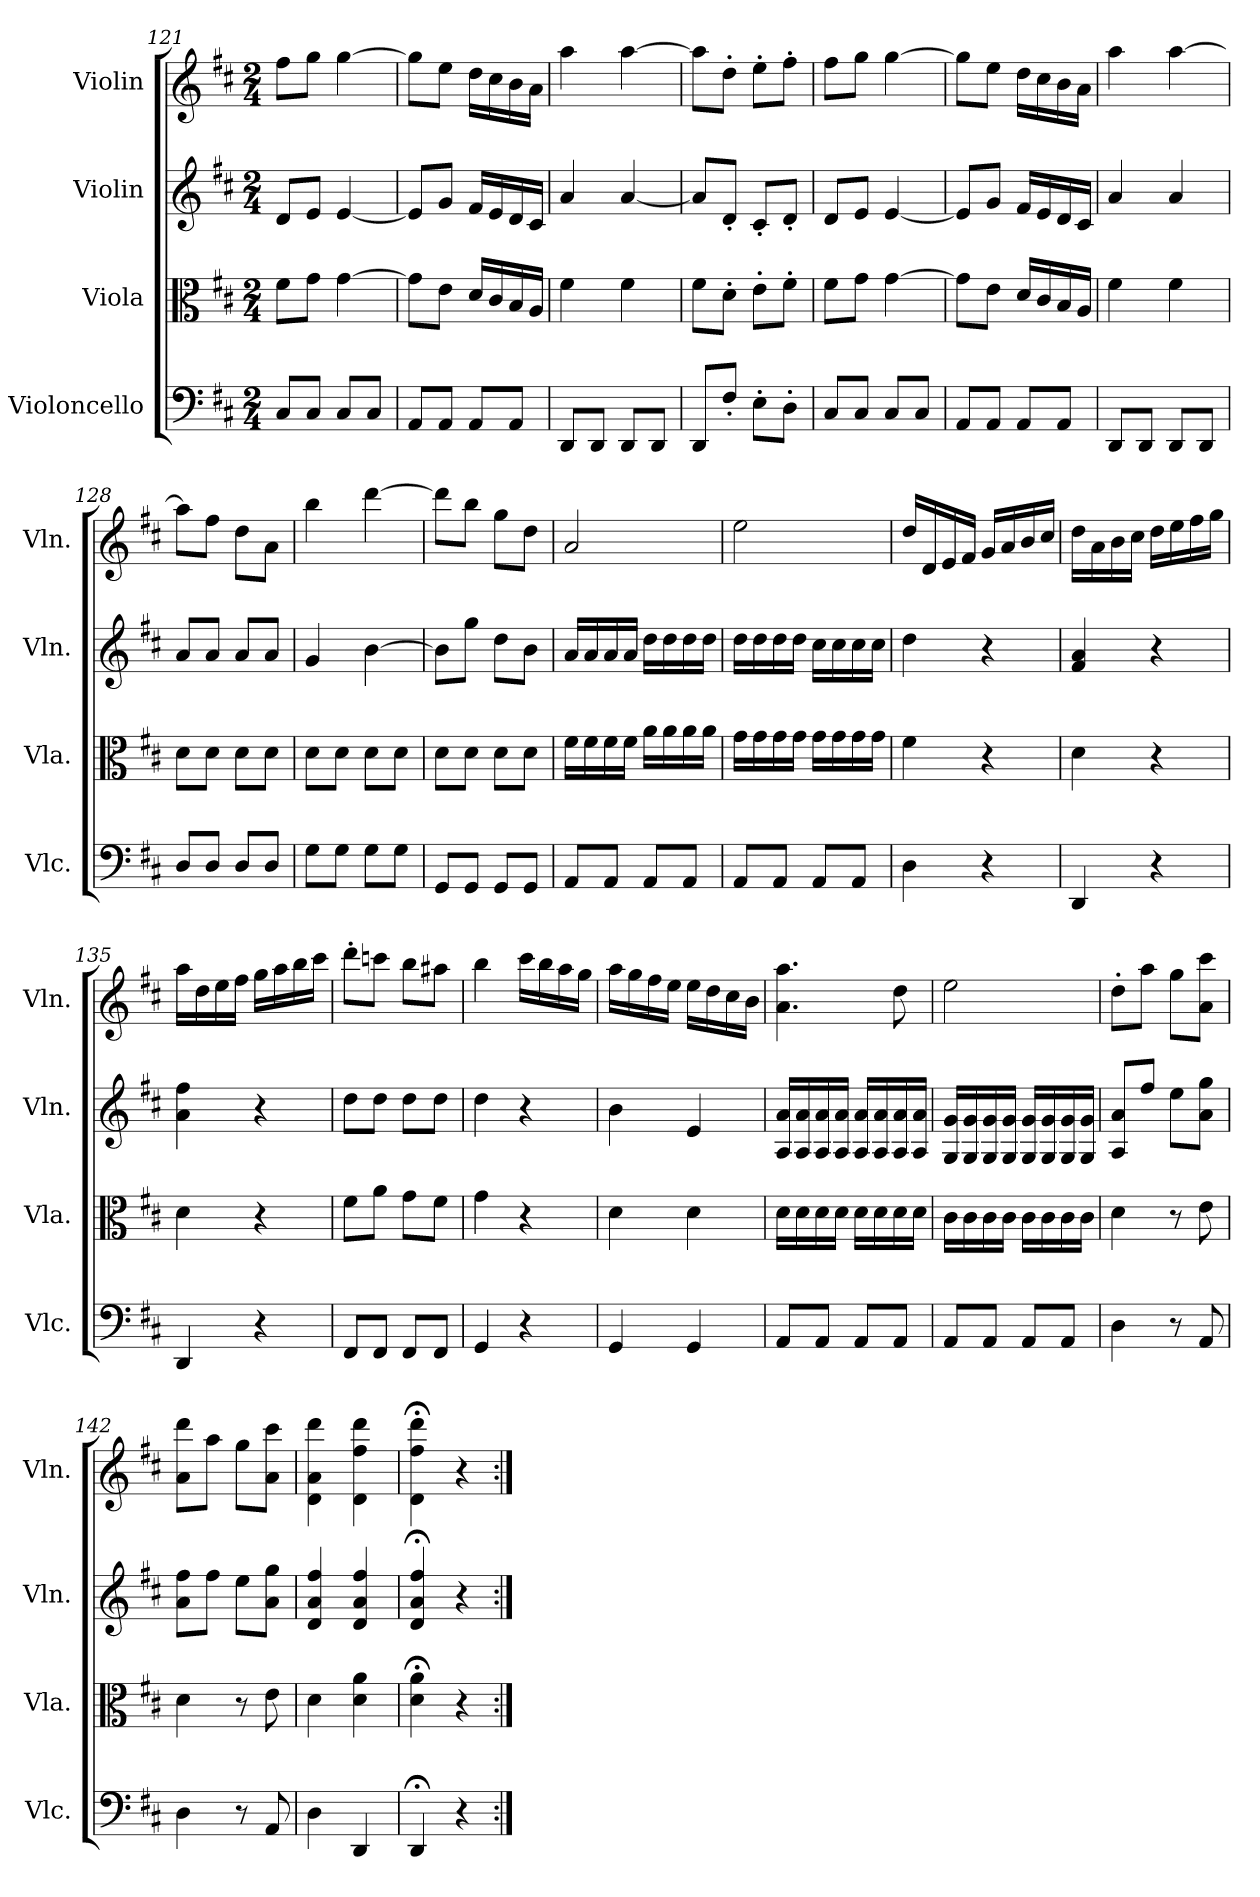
**kern	**kern	**kern	**kern
*part4	*part3	*part2	*part1
*staff4	*staff3	*staff2	*staff1
*I"Violoncello	*I"Viola	*I"Violin	*I"Violin
*I'Vlc.	*I'Vla.	*I'Vln.	*I'Vln.
*clefF4	*clefC3	*clefG2	*clefG2
*k[f#c#]	*k[f#c#]	*k[f#c#]	*k[f#c#]
*M2/4	*M2/4	*M2/4	*M2/4
=121	=121	=121	=121
8C#/L	8f#\L	8d/L	8ff#\L
8C#/J	8g\J	8e/J	8gg\J
8C#/L	[4g\	[4e/	[4gg\
8C#/J	.	.	.
=122	=122	=122	=122
8AA/L	8g\L]	8e/L]	8gg\L]
8AA/J	8e\J	8g/J	8ee\J
8AA/L	16d/LL	16f#/LL	16dd\LL
.	16c#/	16e/	16cc#\
8AA/J	16B/	16d/	16b\
.	16A/JJ	16c#/JJ	16a\JJ
!!LO:LB:g=z
=123	=123	=123	=123
8DD/L	4f#\	4a/	4aa\
8DD/J	.	.	.
8DD/L	4f#\	[4a/	[4aa\
8DD/J	.	.	.
=124	=124	=124	=124
8DD/L	8f#\L	8a/L]	8aa\L]
8F#'/J	8d'\J	8d'/J	8dd'\J
8E'\L	8e'\L	8c#'/L	8ee'\L
8D'\J	8f#'\J	8d'/J	8ff#'\J
=125	=125	=125	=125
8C#/L	8f#\L	8d/L	8ff#\L
8C#/J	8g\J	8e/J	8gg\J
8C#/L	[4g\	[4e/	[4gg\
8C#/J	.	.	.
=126	=126	=126	=126
8AA/L	8g\L]	8e/L]	8gg\L]
8AA/J	8e\J	8g/J	8ee\J
8AA/L	16d/LL	16f#/LL	16dd\LL
.	16c#/	16e/	16cc#\
8AA/J	16B/	16d/	16b\
.	16A/JJ	16c#/JJ	16a\JJ
=127	=127	=127	=127
8DD/L	4f#\	4a/	4aa\
8DD/J	.	.	.
8DD/L	4f#\	4a/	[4aa\
8DD/J	.	.	.
=128	=128	=128	=128
8D/L	8d\L	8a/L	8aa\L]
8D/J	8d\J	8a/J	8ff#\J
8D/L	8d\L	8a/L	8dd\L
8D/J	8d\J	8a/J	8a\J
=129	=129	=129	=129
8G\L	8d\L	4g/	4bb\
8G\J	8d\J	.	.
8G\L	8d\L	[4b\	[4ddd\
8G\J	8d\J	.	.
!!LO:LB:g=z
=130	=130	=130	=130
8GG/L	8d\L	8b\L]	8ddd\L]
8GG/J	8d\J	8gg\J	8bb\J
8GG/L	8d\L	8dd\L	8gg\L
8GG/J	8d\J	8b\J	8dd\J
=131	=131	=131	=131
8AA/L	16f#\LL	16a/LL	2a/
.	16f#\	16a/	.
8AA/J	16f#\	16a/	.
.	16f#\JJ	16a/JJ	.
8AA/L	16a\LL	16dd\LL	.
.	16a\	16dd\	.
8AA/J	16a\	16dd\	.
.	16a\JJ	16dd\JJ	.
=132	=132	=132	=132
8AA/L	16g\LL	16dd\LL	2ee\
.	16g\	16dd\	.
8AA/J	16g\	16dd\	.
.	16g\JJ	16dd\JJ	.
8AA/L	16g\LL	16cc#\LL	.
.	16g\	16cc#\	.
8AA/J	16g\	16cc#\	.
.	16g\JJ	16cc#\JJ	.
=133	=133	=133	=133
4D\	4f#\	4dd\	16dd/LL
.	.	.	16d/
.	.	.	16e/
.	.	.	16f#/JJ
4r	4r	4r	16g/LL
.	.	.	16a/
.	.	.	16b/
.	.	.	16cc#/JJ
=134	=134	=134	=134
4DD/	4d\	4f#/ 4a/	16dd\LL
.	.	.	16a\
.	.	.	16b\
.	.	.	16cc#\JJ
4r	4r	4r	16dd\LL
.	.	.	16ee\
.	.	.	16ff#\
.	.	.	16gg\JJ
!!LO:PB:g=z
=135	=135	=135	=135
4DD/	4d\	4a\ 4ff#\	16aa\LL
.	.	.	16dd\
.	.	.	16ee\
.	.	.	16ff#\JJ
4r	4r	4r	16gg\LL
.	.	.	16aa\
.	.	.	16bb\
.	.	.	16ccc#\JJ
=136	=136	=136	=136
8FF#/L	8f#\L	8dd\L	8ddd'\L
8FF#/J	8a\J	8dd\J	8cccn\J
8FF#/L	8g\L	8dd\L	8bb\L
8FF#/J	8f#\J	8dd\J	8aa#X\J
=137	=137	=137	=137
4GG/	4g\	4dd\	4bb\
4r	4r	4r	16ccc#\LL
.	.	.	16bb\
.	.	.	16aa\
.	.	.	16gg\JJ
=138	=138	=138	=138
4GG/	4d\	4b\	16aa\LL
.	.	.	16gg\
.	.	.	16ff#\
.	.	.	16ee\JJ
4GG/	4d\	4e/	16ee\LL
.	.	.	16dd\
.	.	.	16cc#\
.	.	.	16b\JJ
=139	=139	=139	=139
8AA/L	16d\LL	16A/ 16a/LL	4.a\ 4.aa\
.	16d\	16A/ 16a/	.
8AA/J	16d\	16A/ 16a/	.
.	16d\JJ	16A/ 16a/JJ	.
8AA/L	16d\LL	16A/ 16a/LL	.
.	16d\	16A/ 16a/	.
8AA/J	16d\	16A/ 16a/	8dd\
.	16d\JJ	16A/ 16a/JJ	.
!!LO:LB:g=z
=140	=140	=140	=140
8AA/L	16c#\LL	16G/ 16g/LL	2ee\
.	16c#\	16G/ 16g/	.
8AA/J	16c#\	16G/ 16g/	.
.	16c#\JJ	16G/ 16g/JJ	.
8AA/L	16c#\LL	16G/ 16g/LL	.
.	16c#\	16G/ 16g/	.
8AA/J	16c#\	16G/ 16g/	.
.	16c#\JJ	16G/ 16g/JJ	.
=141	=141	=141	=141
4D\	4d\	8A/ 8a/L	8dd'\L
.	.	8ff#/J	8aa\J
8r	8r	8ee\L	8gg\L
8AA/	8e\	8a\ 8gg\J	8a\ 8ccc#\J
=142	=142	=142	=142
4D\	4d\	8a\ 8ff#\L	8a\ 8ddd\L
.	.	8ff#\J	8aa\J
8r	8r	8ee\L	8gg\L
8AA/	8e\	8a\ 8gg\J	8a\ 8ccc#\J
=143	=143	=143	=143
4D\	4d\	4d/ 4a/ 4ff#/	4d\ 4a\ 4ddd\
4DD/	4d\ 4a\	4d/ 4a/ 4ff#/	4d\ 4ff#\ 4ddd\
=144	=144	=144	=144
4DD;</	4d\;< 4a\;<	4d/;< 4a/;< 4ff#/;<	4d\;< 4ff#\;< 4ddd\;<
4r	4r	4r	4r
=:|!	=:|!	=:|!	=:|!
*-	*-	*-	*-
